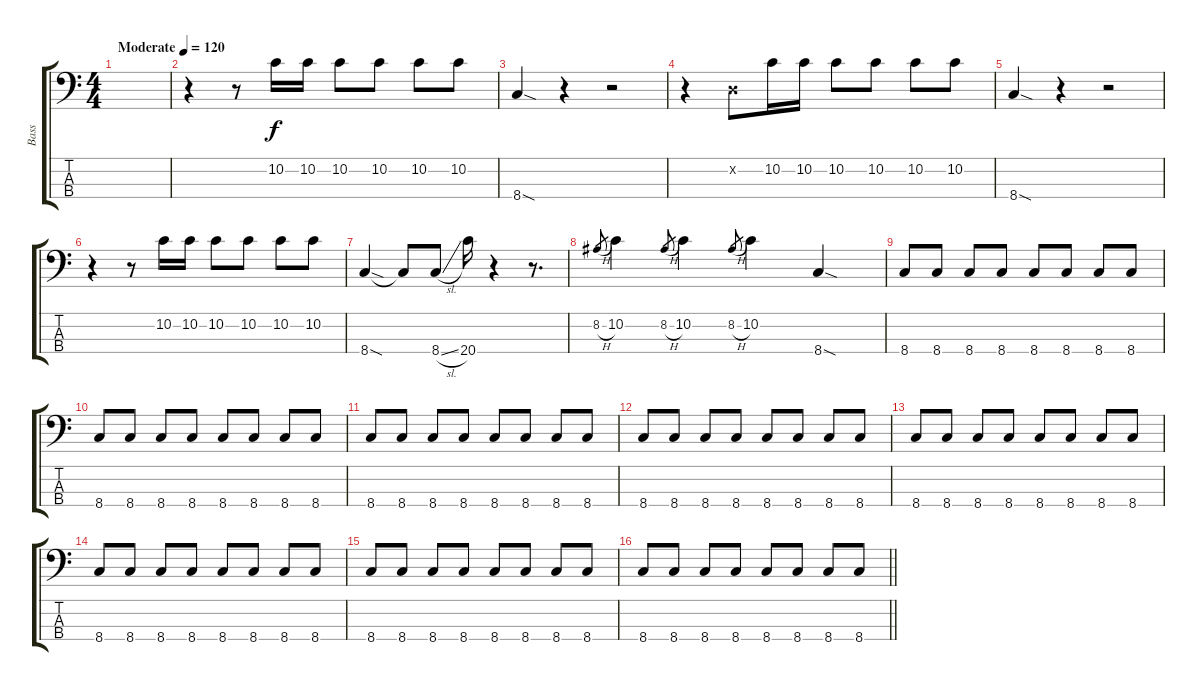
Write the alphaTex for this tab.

\track ("Bass" "Bass") {instrument electricbassfinger}
\staff {score tabs}
\tuning (G2 D2 A1 E1) {hide}
\ts (4 4)
\tempo (120 "Moderate")
\clef f4
\ks c
|
r.4 r.8 10.2.16 10.2.16 10.2.8 10.2.8 10.2.8 10.2.8 |
8.4{sod}.4 r.4 r.2 |
r.4 0.2{x}.8 10.2.16 10.2.16 10.2.8 10.2.8 10.2.8 10.2.8 |
8.4{sod}.4 r.4 r.2 |
r.4 r.8 10.2.16 10.2.16 10.2.8 10.2.8 10.2.8 10.2.8 |
8.4{sod}.4 8.4{t}.8 8.4{sl}.8 20.4.16 r.4 r.8{d} |
8.2{h}.8{gr} 10.2.4 8.2{h}.8{gr} 10.2.4 8.2{h}.8{gr} 10.2.4 8.4{sod}.4 |
8.4.8 8.4.8 8.4.8 8.4.8 8.4.8 8.4.8 8.4.8 8.4.8 |
8.4.8 8.4.8 8.4.8 8.4.8 8.4.8 8.4.8 8.4.8 8.4.8 |
8.4.8 8.4.8 8.4.8 8.4.8 8.4.8 8.4.8 8.4.8 8.4.8 |
8.4.8 8.4.8 8.4.8 8.4.8 8.4.8 8.4.8 8.4.8 8.4.8 |
8.4.8 8.4.8 8.4.8 8.4.8 8.4.8 8.4.8 8.4.8 8.4.8 |
8.4.8 8.4.8 8.4.8 8.4.8 8.4.8 8.4.8 8.4.8 8.4.8 |
8.4.8 8.4.8 8.4.8 8.4.8 8.4.8 8.4.8 8.4.8 8.4.8 |
\barLineRight lightlight
8.4.8 8.4.8 8.4.8 8.4.8 8.4.8 8.4.8 8.4.8 8.4.8
